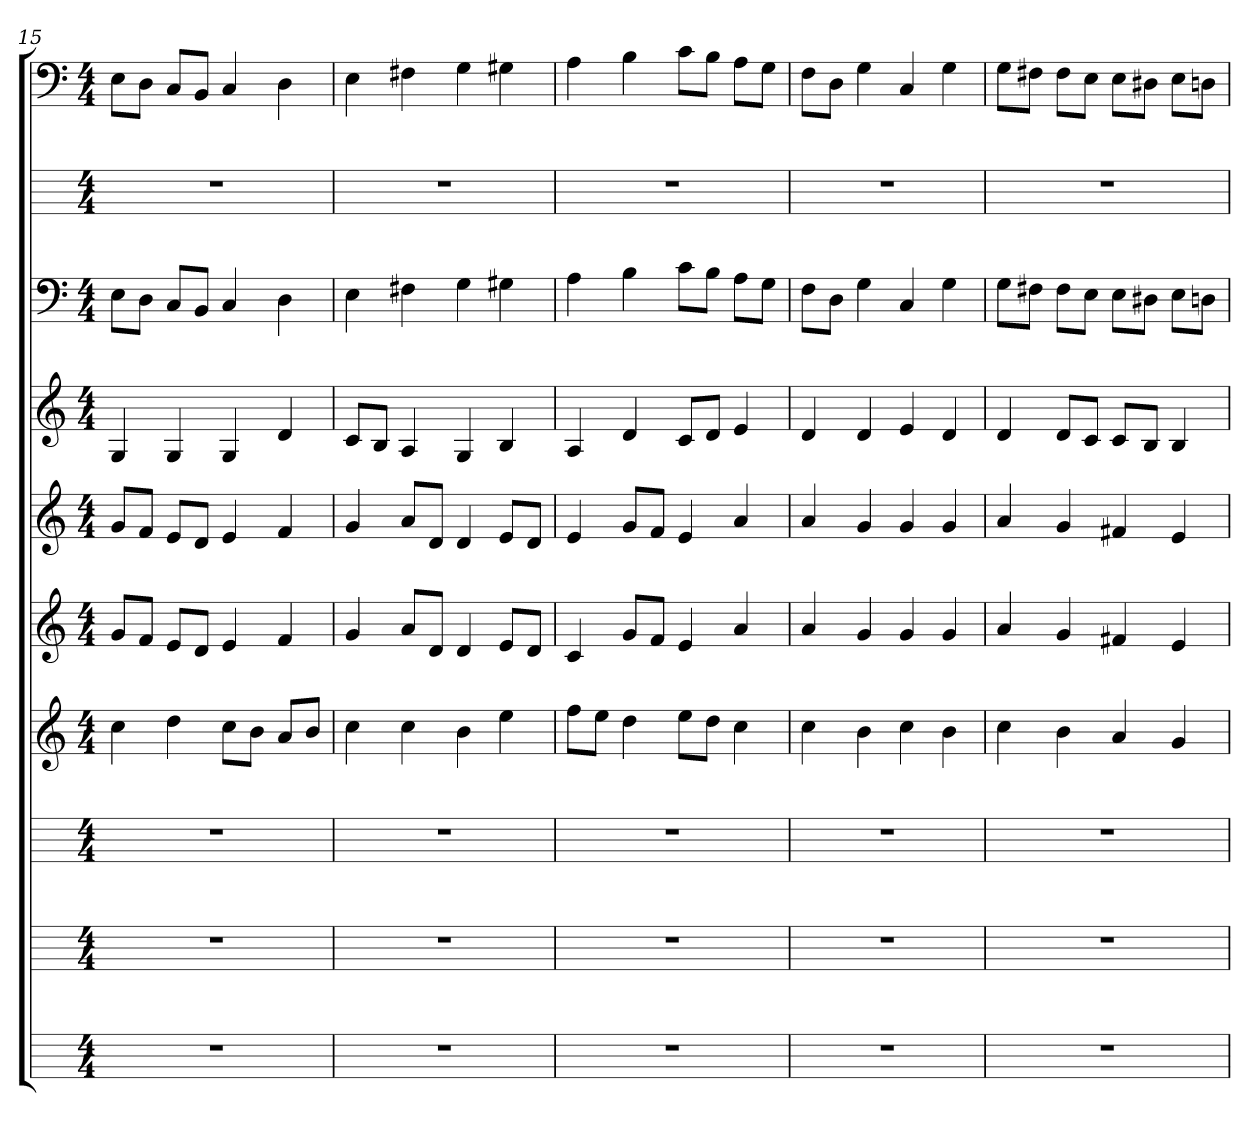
**kern	**kern	**kern	**kern	**kern	**kern	**kern	**kern	**kern	**kern
*part10	*part9	*part8	*part7	*part6	*part5	*part4	*part3	*part2	*part1
*staff10	*staff9	*staff8	*staff7	*staff6	*staff5	*staff4	*staff3	*staff2	*staff1
*k[]	*k[]	*k[]	*k[]	*k[]	*k[]	*k[]	*k[]	*k[]	*k[]
*C:	*C:	*C:	*C:	*C:	*C:	*C:	*C:	*C:	*C:
*M4/4	*M4/4	*M4/4	*M4/4	*M4/4	*M4/4	*M4/4	*M4/4	*M4/4	*M4/4
=15	=15	=15	=15	=15	=15	=15	=15	=15	=15
1r	1r	1r	4cc	8gL	8gL	4G	8EL	1r	8EL
.	.	.	.	8fJ	8fJ	.	8DJ	.	8DJ
.	.	.	4dd	8eL	8eL	4G	8CL	.	8CL
.	.	.	.	8dJ	8dJ	.	8BBJ	.	8BBJ
.	.	.	8ccL	4e	4e	4G	4C	.	4C
.	.	.	8bJ	.	.	.	.	.	.
.	.	.	8aL	4f	4f	4d	4D	.	4D
.	.	.	8bJ	.	.	.	.	.	.
=16	=16	=16	=16	=16	=16	=16	=16	=16	=16
1r	1r	1r	4cc	4g	4g	8cL	4E	1r	4E
.	.	.	.	.	.	8BJ	.	.	.
.	.	.	4cc	8aL	8aL	4A	4F#X	.	4F#X
.	.	.	.	8dJ	8dJ	.	.	.	.
.	.	.	4b	4d	4d	4G	4G	.	4G
.	.	.	4ee	8eL	8eL	4B	4G#X	.	4G#X
.	.	.	.	8dJ	8dJ	.	.	.	.
=17	=17	=17	=17	=17	=17	=17	=17	=17	=17
1r	1r	1r	8ffL	4c	4e	4A	4A	1r	4A
.	.	.	8eeJ	.	.	.	.	.	.
.	.	.	4dd	8gL	8gL	4d	4B	.	4B
.	.	.	.	8fJ	8fJ	.	.	.	.
.	.	.	8eeL	4e	4e	8cL	8cL	.	8cL
.	.	.	8ddJ	.	.	8dJ	8BJ	.	8BJ
.	.	.	4cc	4a	4a	4e	8AL	.	8AL
.	.	.	.	.	.	.	8GJ	.	8GJ
=18	=18	=18	=18	=18	=18	=18	=18	=18	=18
1r	1r	1r	4cc	4a	4a	4d	8FL	1r	8FL
.	.	.	.	.	.	.	8DJ	.	8DJ
.	.	.	4b	4g	4g	4d	4G	.	4G
.	.	.	4cc	4g	4g	4e	4C	.	4C
.	.	.	4b	4g	4g	4d	4G	.	4G
=19	=19	=19	=19	=19	=19	=19	=19	=19	=19
1r	1r	1r	4cc	4a	4a	4d	8GL	1r	8GL
.	.	.	.	.	.	.	8F#XJ	.	8F#XJ
.	.	.	4b	4g	4g	8dL	8F#L	.	8F#L
.	.	.	.	.	.	8cJ	8EJ	.	8EJ
.	.	.	4a	4f#X	4f#X	8cL	8EL	.	8EL
.	.	.	.	.	.	8BJ	8D#XJ	.	8D#XJ
.	.	.	4g	4e	4e	4B	8EL	.	8EL
.	.	.	.	.	.	.	8DnJ	.	8DnJ
=	=	=	=	=	=	=	=	=	=
*-	*-	*-	*-	*-	*-	*-	*-	*-	*-
